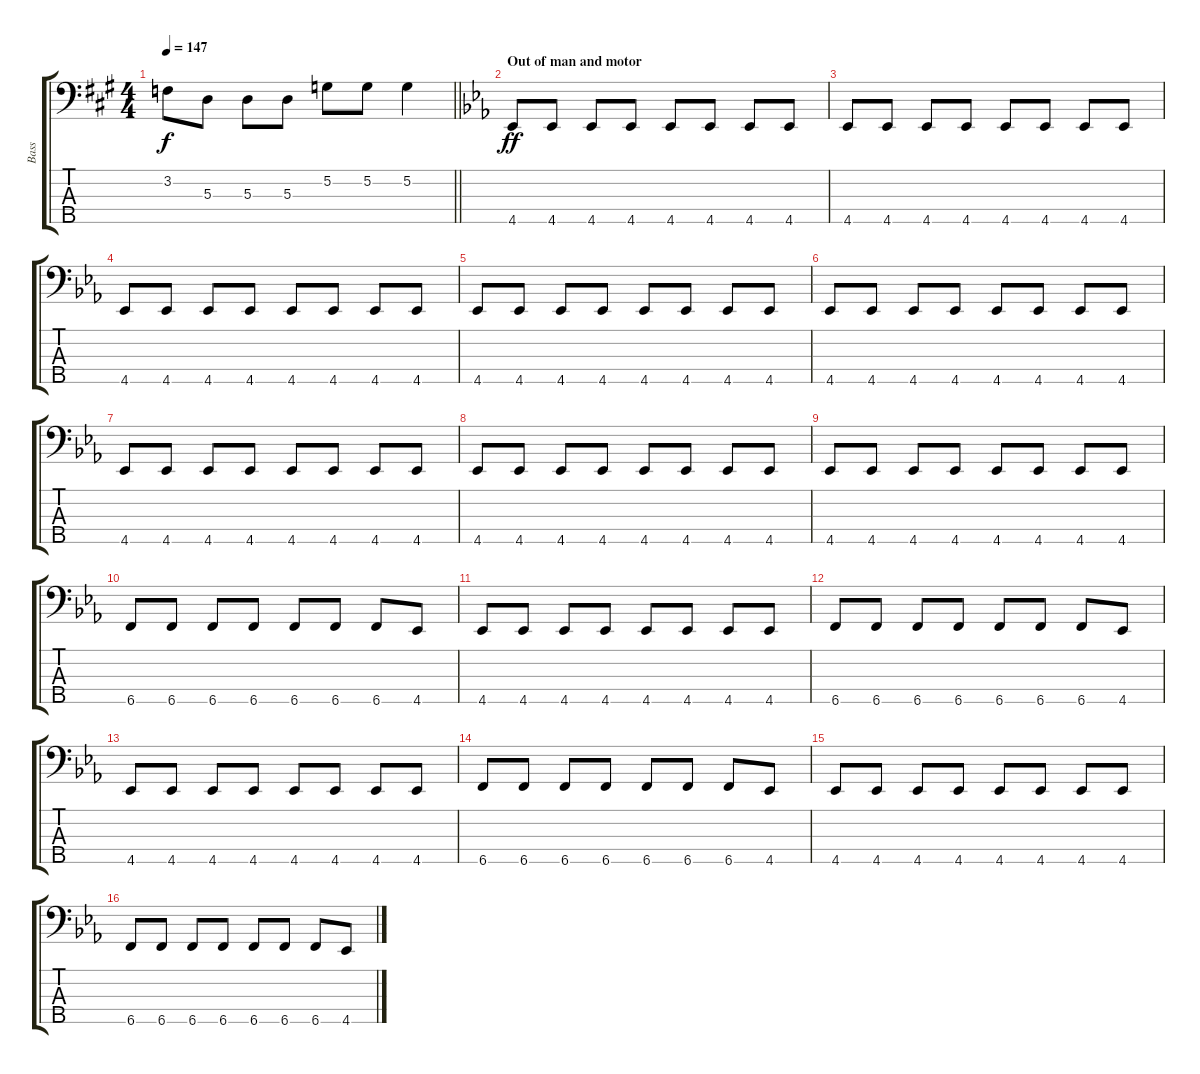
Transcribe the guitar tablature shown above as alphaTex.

\track ("Bass" "Bass") {instrument electricbasspick}
\staff {score tabs}
\tuning (G2 D2 A1 E1 B0) {hide}
\ts (4 4)
\tempo 147
\clef f4
\barLineRight lightlight
\ks a
3.2{t}.8{dy f} 5.3.8 5.3.8 5.3.8 5.2.8 5.2.8 5.2.4 |
\section ("" "Out of man and motor")
\ks eb
4.5.8{dy ff} 4.5.8 4.5.8 4.5.8 4.5.8 4.5.8 4.5.8 4.5.8 |
4.5.8 4.5.8 4.5.8 4.5.8 4.5.8 4.5.8 4.5.8 4.5.8 |
4.5.8 4.5.8 4.5.8 4.5.8 4.5.8 4.5.8 4.5.8 4.5.8 |
4.5.8 4.5.8 4.5.8 4.5.8 4.5.8 4.5.8 4.5.8 4.5.8 |
4.5.8 4.5.8 4.5.8 4.5.8 4.5.8 4.5.8 4.5.8 4.5.8 |
4.5.8 4.5.8 4.5.8 4.5.8 4.5.8 4.5.8 4.5.8 4.5.8 |
4.5.8 4.5.8 4.5.8 4.5.8 4.5.8 4.5.8 4.5.8 4.5.8 |
4.5.8 4.5.8 4.5.8 4.5.8 4.5.8 4.5.8 4.5.8 4.5.8 |
6.5.8 6.5.8 6.5.8 6.5.8 6.5.8 6.5.8 6.5.8 4.5.8 |
4.5.8 4.5.8 4.5.8 4.5.8 4.5.8 4.5.8 4.5.8 4.5.8 |
6.5.8 6.5.8 6.5.8 6.5.8 6.5.8 6.5.8 6.5.8 4.5.8 |
4.5.8 4.5.8 4.5.8 4.5.8 4.5.8 4.5.8 4.5.8 4.5.8 |
6.5.8 6.5.8 6.5.8 6.5.8 6.5.8 6.5.8 6.5.8 4.5.8 |
4.5.8 4.5.8 4.5.8 4.5.8 4.5.8 4.5.8 4.5.8 4.5.8 |
6.5.8 6.5.8 6.5.8 6.5.8 6.5.8 6.5.8 6.5.8 4.5.8
